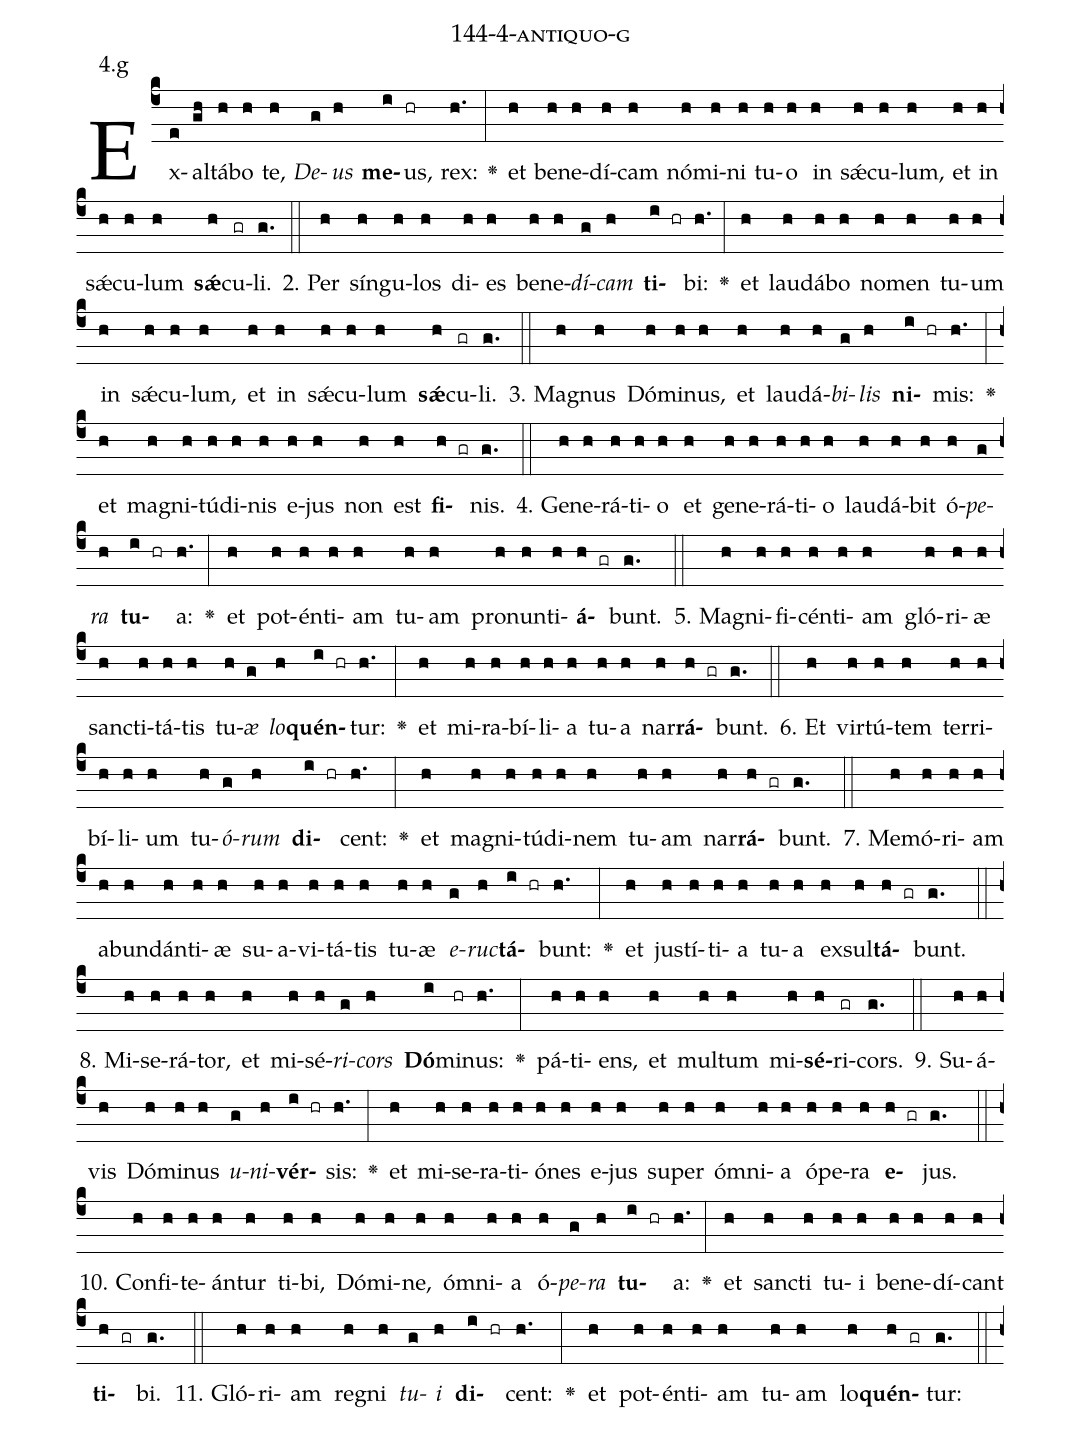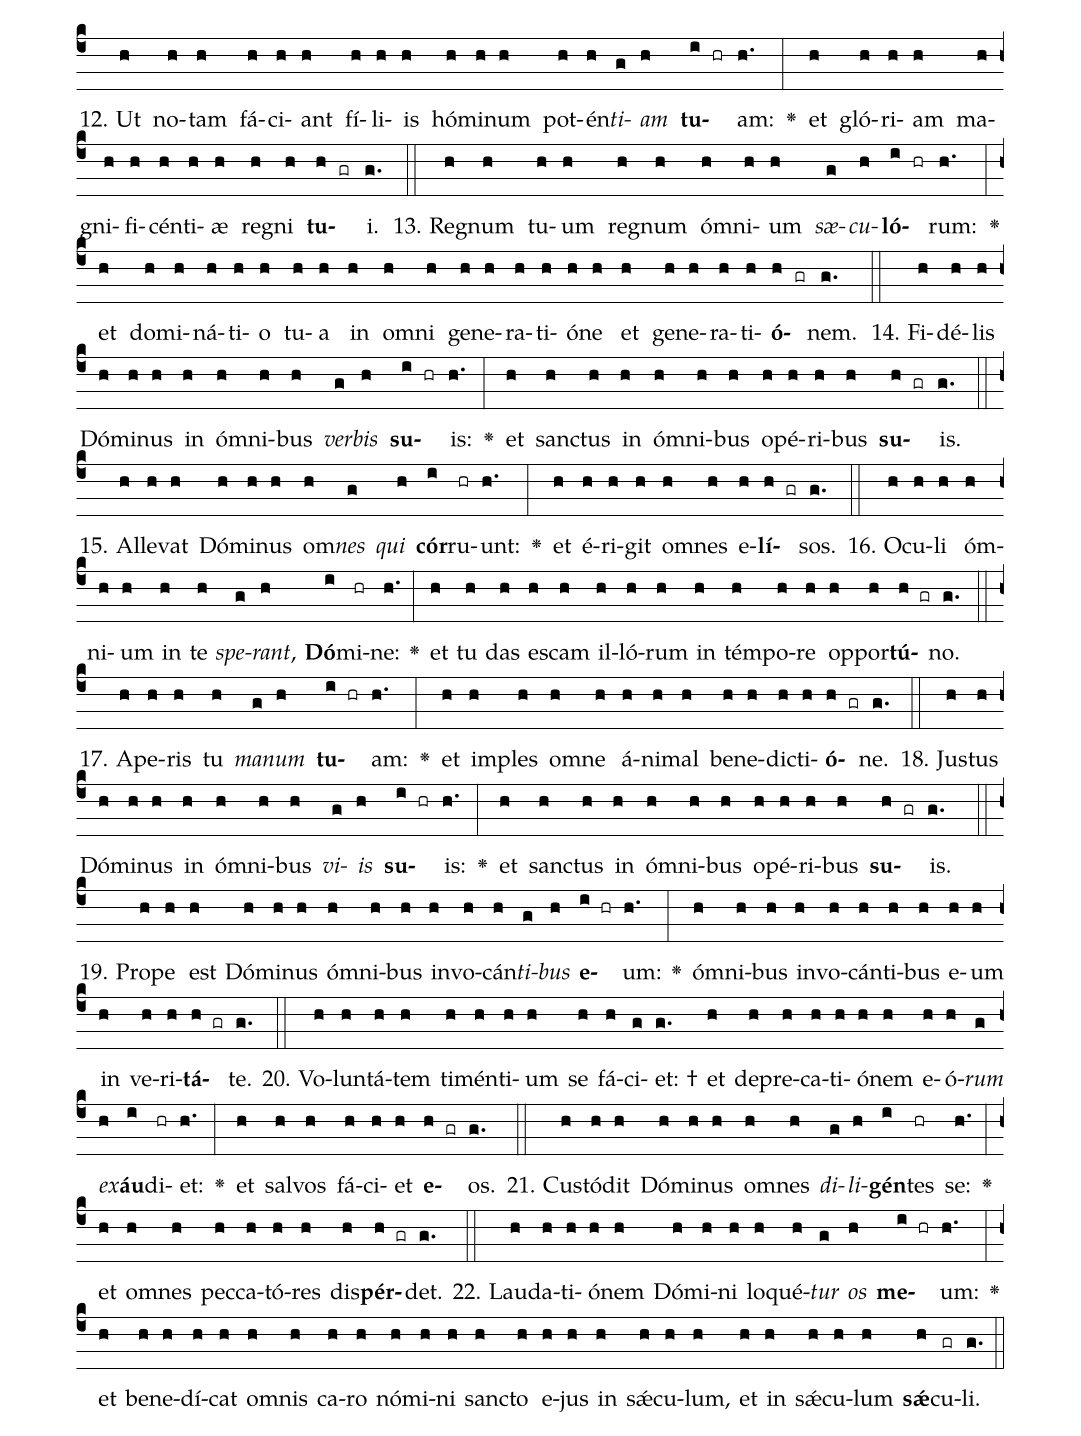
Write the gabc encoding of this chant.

name: 144-4-antiquo-g;
annotation: 4.g;
%%
(c4)Ex(e)al(gh)tá(h)bo(h) te,(h) <i>De</i>(g)<i>us</i>(h) <b>me</b>(i)us,(hr) rex:(h.) <v>\greheightstar</v>(:) et(h) be(h)ne(h)dí(h)cam(h) nó(h)mi(h)ni(h) tu(h)o(h) in(h) sǽ(h)cu(h)lum,(h) et(h) in(h) sǽ(h)cu(h)lum(h) <b>sǽ</b>(h)cu(gr)li.(g.) (::)
2. Per(h) sín(h)gu(h)los(h) di(h)es(h) be(h)ne(h)<i>dí</i>(g)<i>cam</i>(h) <b>ti</b>(i hr)bi:(h.) <v>\greheightstar</v>(:) et(h) lau(h)dá(h)bo(h) no(h)men(h) tu(h)um(h) in(h) sǽ(h)cu(h)lum,(h) et(h) in(h) sǽ(h)cu(h)lum(h) <b>sǽ</b>(h)cu(gr)li.(g.) (::)
3. Ma(h)gnus(h) Dó(h)mi(h)nus,(h) et(h) lau(h)dá(h)<i>bi</i>(g)<i>lis</i>(h) <b>ni</b>(i hr)mis:(h.) <v>\greheightstar</v>(:) et(h) ma(h)gni(h)tú(h)di(h)nis(h) e(h)jus(h) non(h) est(h) <b>fi</b>(h gr)nis.(g.) (::)
4. Ge(h)ne(h)rá(h)ti(h)o(h) et(h) ge(h)ne(h)rá(h)ti(h)o(h) lau(h)dá(h)bit(h) ó(h)<i>pe</i>(g)<i>ra</i>(h) <b>tu</b>(i hr)a:(h.) <v>\greheightstar</v>(:) et(h) pot(h)én(h)ti(h)am(h) tu(h)am(h) pro(h)nun(h)ti(h)<b>á</b>(h gr)bunt.(g.) (::)
5. Ma(h)gni(h)fi(h)cén(h)ti(h)am(h) gló(h)ri(h)æ(h) sanc(h)ti(h)tá(h)tis(h) tu(h)<i>æ</i>(g) <i>lo</i>(h)<b>quén</b>(i hr)tur:(h.) <v>\greheightstar</v>(:) et(h) mi(h)ra(h)bí(h)li(h)a(h) tu(h)a(h) nar(h)<b>rá</b>(h gr)bunt.(g.) (::)
6. Et(h) vir(h)tú(h)tem(h) ter(h)ri(h)bí(h)li(h)um(h) tu(h)<i>ó</i>(g)<i>rum</i>(h) <b>di</b>(i hr)cent:(h.) <v>\greheightstar</v>(:) et(h) ma(h)gni(h)tú(h)di(h)nem(h) tu(h)am(h) nar(h)<b>rá</b>(h gr)bunt.(g.) (::)
7. Me(h)mó(h)ri(h)am(h) ab(h)un(h)dán(h)ti(h)æ(h) su(h)a(h)vi(h)tá(h)tis(h) tu(h)æ(h) <i>e</i>(g)<i>ruc</i>(h)<b>tá</b>(i hr)bunt:(h.) <v>\greheightstar</v>(:) et(h) jus(h)tí(h)ti(h)a(h) tu(h)a(h) ex(h)sul(h)<b>tá</b>(h gr)bunt.(g.) (::)
8. Mi(h)se(h)rá(h)tor,(h) et(h) mi(h)sé(h)<i>ri</i>(g)<i>cors</i>(h) <b>Dó</b>(i)mi(hr)nus:(h.) <v>\greheightstar</v>(:) pá(h)ti(h)ens,(h) et(h) mul(h)tum(h) mi(h)<b>sé</b>(h)ri(gr)cors.(g.) (::)
9. Su(h)á(h)vis(h) Dó(h)mi(h)nus(h) <i>u</i>(g)<i>ni</i>(h)<b>vér</b>(i hr)sis:(h.) <v>\greheightstar</v>(:) et(h) mi(h)se(h)ra(h)ti(h)ó(h)nes(h) e(h)jus(h) su(h)per(h) óm(h)ni(h)a(h) ó(h)pe(h)ra(h) <b>e</b>(h gr)jus.(g.) (::)
10. Con(h)fi(h)te(h)án(h)tur(h) ti(h)bi,(h) Dó(h)mi(h)ne,(h) óm(h)ni(h)a(h) ó(h)<i>pe</i>(g)<i>ra</i>(h) <b>tu</b>(i hr)a:(h.) <v>\greheightstar</v>(:) et(h) sanc(h)ti(h) tu(h)i(h) be(h)ne(h)dí(h)cant(h) <b>ti</b>(h gr)bi.(g.) (::)
11. Gló(h)ri(h)am(h) re(h)gni(h) <i>tu</i>(g)<i>i</i>(h) <b>di</b>(i hr)cent:(h.) <v>\greheightstar</v>(:) et(h) pot(h)én(h)ti(h)am(h) tu(h)am(h) lo(h)<b>quén</b>(h gr)tur:(g.) (::)
12. Ut(h) no(h)tam(h) fá(h)ci(h)ant(h) fí(h)li(h)is(h) hó(h)mi(h)num(h) pot(h)én(h)<i>ti</i>(g)<i>am</i>(h) <b>tu</b>(i hr)am:(h.) <v>\greheightstar</v>(:) et(h) gló(h)ri(h)am(h) ma(h)gni(h)fi(h)cén(h)ti(h)æ(h) re(h)gni(h) <b>tu</b>(h gr)i.(g.) (::)
13. Re(h)gnum(h) tu(h)um(h) re(h)gnum(h) óm(h)ni(h)um(h) <i>sæ</i>(g)<i>cu</i>(h)<b>ló</b>(i hr)rum:(h.) <v>\greheightstar</v>(:) et(h) do(h)mi(h)ná(h)ti(h)o(h) tu(h)a(h) in(h) om(h)ni(h) ge(h)ne(h)ra(h)ti(h)ó(h)ne(h) et(h) ge(h)ne(h)ra(h)ti(h)<b>ó</b>(h gr)nem.(g.) (::)
14. Fi(h)dé(h)lis(h) Dó(h)mi(h)nus(h) in(h) óm(h)ni(h)bus(h) <i>ver</i>(g)<i>bis</i>(h) <b>su</b>(i hr)is:(h.) <v>\greheightstar</v>(:) et(h) sanc(h)tus(h) in(h) óm(h)ni(h)bus(h) o(h)pé(h)ri(h)bus(h) <b>su</b>(h gr)is.(g.) (::)
15. Al(h)le(h)vat(h) Dó(h)mi(h)nus(h) om(h)<i>nes</i>(g) <i>qui</i>(h) <b>cór</b>(i)ru(hr)unt:(h.) <v>\greheightstar</v>(:) et(h) é(h)ri(h)git(h) om(h)nes(h) e(h)<b>lí</b>(h gr)sos.(g.) (::)
16. O(h)cu(h)li(h) óm(h)ni(h)um(h) in(h) te(h) <i>spe</i>(g)<i>rant</i>,(h) <b>Dó</b>(i)mi(hr)ne:(h.) <v>\greheightstar</v>(:) et(h) tu(h) das(h) es(h)cam(h) il(h)ló(h)rum(h) in(h) tém(h)po(h)re(h) op(h)por(h)<b>tú</b>(h gr)no.(g.) (::)
17. A(h)pe(h)ris(h) tu(h) <i>ma</i>(g)<i>num</i>(h) <b>tu</b>(i hr)am:(h.) <v>\greheightstar</v>(:) et(h) im(h)ples(h) om(h)ne(h) á(h)ni(h)mal(h) be(h)ne(h)dic(h)ti(h)<b>ó</b>(h gr)ne.(g.) (::)
18. Jus(h)tus(h) Dó(h)mi(h)nus(h) in(h) óm(h)ni(h)bus(h) <i>vi</i>(g)<i>is</i>(h) <b>su</b>(i hr)is:(h.) <v>\greheightstar</v>(:) et(h) sanc(h)tus(h) in(h) óm(h)ni(h)bus(h) o(h)pé(h)ri(h)bus(h) <b>su</b>(h gr)is.(g.) (::)
19. Pro(h)pe(h) est(h) Dó(h)mi(h)nus(h) óm(h)ni(h)bus(h) in(h)vo(h)cán(h)<i>ti</i>(g)<i>bus</i>(h) <b>e</b>(i hr)um:(h.) <v>\greheightstar</v>(:) óm(h)ni(h)bus(h) in(h)vo(h)cán(h)ti(h)bus(h) e(h)um(h) in(h) ve(h)ri(h)<b>tá</b>(h gr)te.(g.) (::)
20. Vo(h)lun(h)tá(h)tem(h) ti(h)mén(h)ti(h)um(h) se(h) fá(h)ci(g)et: †(g.) et(h) de(h)pre(h)ca(h)ti(h)ó(h)nem(h) e(h)ó(h)<i>rum</i>(g) <i>ex</i>(h)<b>áu</b>(i)di(hr)et:(h.) <v>\greheightstar</v>(:) et(h) sal(h)vos(h) fá(h)ci(h)et(h) <b>e</b>(h gr)os.(g.) (::)
21. Cus(h)tó(h)dit(h) Dó(h)mi(h)nus(h) om(h)nes(h) <i>di</i>(g)<i>li</i>(h)<b>gén</b>(i)tes(hr) se:(h.) <v>\greheightstar</v>(:) et(h) om(h)nes(h) pec(h)ca(h)tó(h)res(h) dis(h)<b>pér</b>(h gr)det.(g.) (::)
22. Lau(h)da(h)ti(h)ó(h)nem(h) Dó(h)mi(h)ni(h) lo(h)qué(h)<i>tur</i>(g) <i>os</i>(h) <b>me</b>(i hr)um:(h.) <v>\greheightstar</v>(:) et(h) be(h)ne(h)dí(h)cat(h) om(h)nis(h) ca(h)ro(h) nó(h)mi(h)ni(h) sanc(h)to(h) e(h)jus(h) in(h) sǽ(h)cu(h)lum,(h) et(h) in(h) sǽ(h)cu(h)lum(h) <b>sǽ</b>(h)cu(gr)li.(g.) (::)
